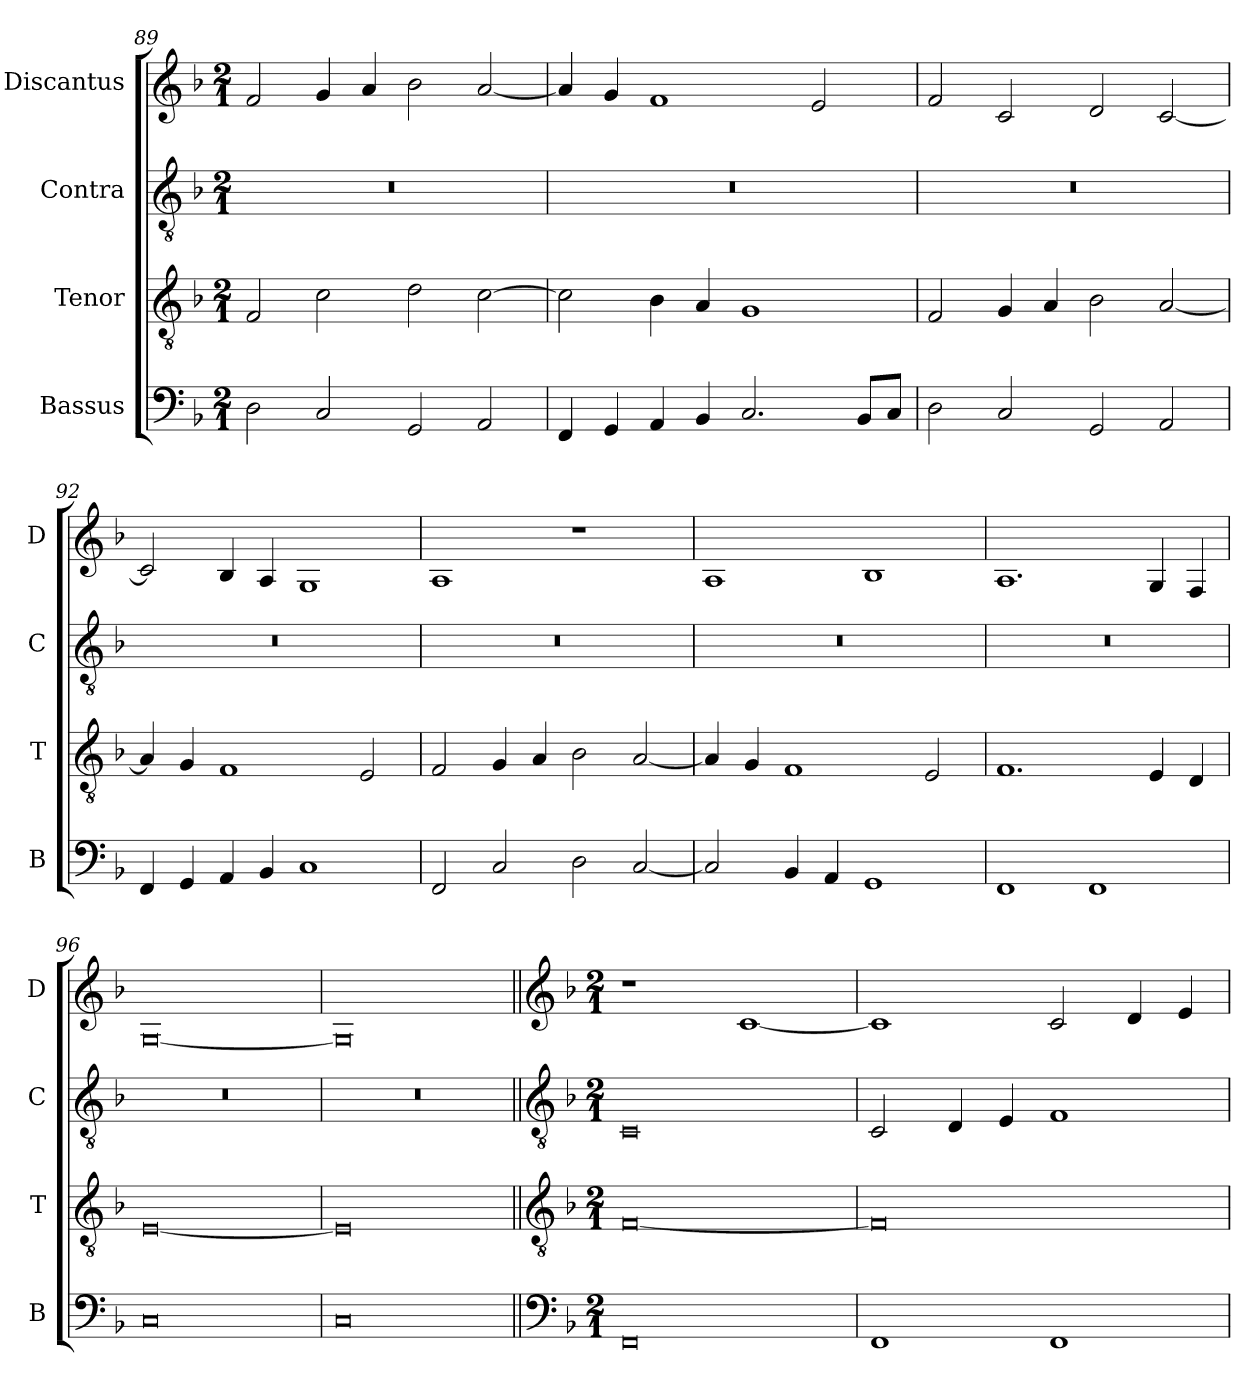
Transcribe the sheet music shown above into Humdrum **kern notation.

**kern	**kern	**kern	**kern
*part4	*part3	*part2	*part1
*staff4	*staff3	*staff2	*staff1
*I"Bassus	*I"Tenor	*I"Contra	*I"Discantus
*I'B	*I'T	*I'C	*I'D
*clefF4	*clefGv2	*clefGv2	*clefG2
*k[b-]	*k[b-]	*k[b-]	*k[b-]
*M2/1	*M2/1	*M2/1	*M2/1
=89	=89	=89	=89
2D\	2F/	0r	2f/
2C/	2c\	.	4g/
.	.	.	4a/
2GG/	2d\	.	2b-\
2AA/	[2c\	.	[2a/
=90	=90	=90	=90
4FF/	2c\]	0r	4a/]
4GG/	.	.	4g/
4AA/	4B-\	.	1f
4BB-/	4A/	.	.
2.C/	1G	.	.
.	.	.	2e/
8BB-/L	.	.	.
8C/J	.	.	.
=91	=91	=91	=91
2D\	2F/	0r	2f/
2C/	4G/	.	2c/
.	4A/	.	.
2GG/	2B-\	.	2d/
2AA/	[2A/	.	[2c/
=92	=92	=92	=92
4FF/	4A/]	0r	2c/]
4GG/	4G/	.	.
4AA/	1F	.	4B-/
4BB-/	.	.	4A/
1C	.	.	1G
.	2E/	.	.
=93	=93	=93	=93
2FF/	2F/	0r	1A
2C/	4G/	.	.
.	4A/	.	.
2D\	2B-\	.	1r
[2C/	[2A/	.	.
=94	=94	=94	=94
2C/]	4A/]	0r	1A
.	4G/	.	.
4BB-/	1F	.	.
4AA/	.	.	.
1GG	.	.	1B-
.	2E/	.	.
=95	=95	=95	=95
1FF	1.F	0r	1.A
1FF	.	.	.
.	4E/	.	4G/
.	4D/	.	4F/
=96	=96	=96	=96
0C	[0E	0r	[0G
=97	=97	=97	=97
0C	0E]	0r	0G]
!!LO:LB:g=z
=98||	=98||	=98||	=98||
*clefF4	*clefGv2	*clefGv2	*clefG2
*k[b-]	*k[b-]	*k[b-]	*k[b-]
*M2/1	*M2/1	*M2/1	*M2/1
0FF	[0F	0C	1r
.	.	.	[1c
=99	=99	=99	=99
1FF	0F]	2C/	1c]
.	.	4D/	.
.	.	4E/	.
1FF	.	1F	2c/
.	.	.	4d/
.	.	.	4e/
=	=	=	=
*-	*-	*-	*-
